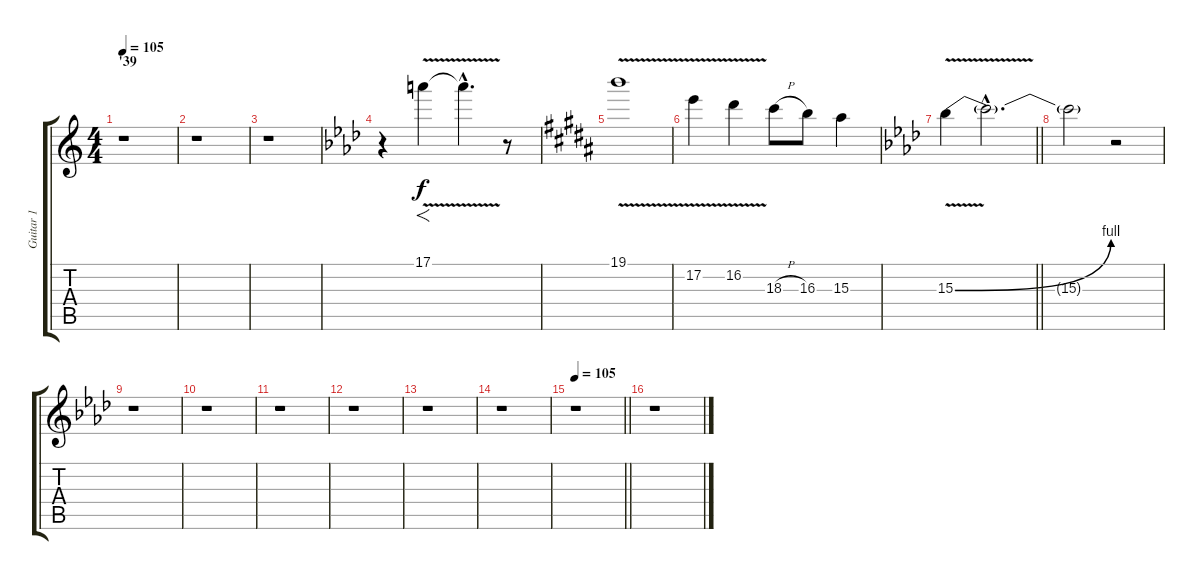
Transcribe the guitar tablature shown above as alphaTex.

\track ("Guitar 1" "Guitar 1") {instrument distortionguitar}
\staff {score tabs}
\tuning (E4 B3 G3 D3 A2 E2) {hide}
\ts (4 4)
\section ("" "'39")
\tempo 105
\clef g2
\ks c
r.1{dy f} |
r.1 |
r.1 |
\ks ab
r.4 17.1{v}.4{f volume 11 instrument harmonica} 17.1{hac t}.4{d} r.8 |
\ks b
19.1{v}.1 |
17.2{v}.4 16.2{v}.4 18.3{h}.8 16.3.8 15.3.4 |
\barLineRight lightlight
\ks ab
15.3{be (bend 0 0 60 4) v}.4 15.3{hac t}.2{d} |
15.3{t}.2 r.2 |
r.1 |
r.1 |
r.1 |
r.1 |
r.1 |
r.1 |
\tempo 105
\barLineRight lightlight
r.1 |
r.1
